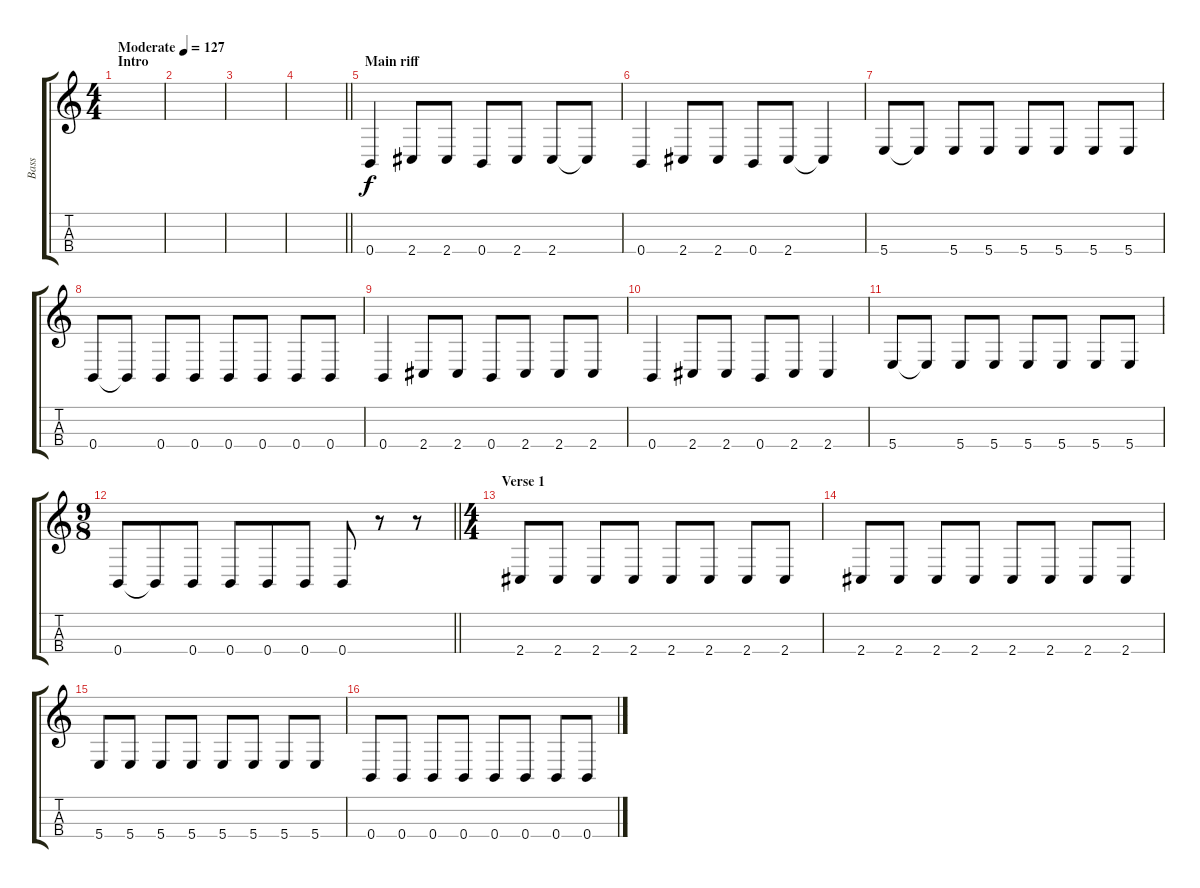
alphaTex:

\track ("Bass" "Bass") {instrument electricbassfinger}
\staff {score tabs}
\tuning (D3 A2 E2 B1) {hide}
\ts (4 4)
\section ("" "Intro")
\tempo (127 "Moderate")
\clef g2
\ks c
|
|
|
\barLineRight lightlight
|
\section ("" "Main riff")
0.4.4 2.4.8 2.4.8 0.4.8 2.4.8 2.4.8 2.4{t}.8 |
0.4.4 2.4.8 2.4.8 0.4.8 2.4.8 2.4{t}.4 |
5.4.8 5.4{t}.8 5.4.8 5.4.8 5.4.8 5.4.8 5.4.8 5.4.8 |
0.4.8 0.4{t}.8 0.4.8 0.4.8 0.4.8 0.4.8 0.4.8 0.4.8 |
0.4.4 2.4.8 2.4.8 0.4.8 2.4.8 2.4.8 2.4.8 |
0.4.4 2.4.8 2.4.8 0.4.8 2.4.8 2.4.4 |
5.4.8 5.4{t}.8 5.4.8 5.4.8 5.4.8 5.4.8 5.4.8 5.4.8 |
\ts (9 8)
\barLineRight lightlight
0.4.8 0.4{t}.8 0.4.8 0.4.8 0.4.8 0.4.8 0.4.8 r.8 r.8 |
\ts (4 4)
\section ("" "Verse 1")
2.4.8 2.4.8 2.4.8 2.4.8 2.4.8 2.4.8 2.4.8 2.4.8 |
2.4.8 2.4.8 2.4.8 2.4.8 2.4.8 2.4.8 2.4.8 2.4.8 |
5.4.8 5.4.8 5.4.8 5.4.8 5.4.8 5.4.8 5.4.8 5.4.8 |
0.4.8 0.4.8 0.4.8 0.4.8 0.4.8 0.4.8 0.4.8 0.4.8
